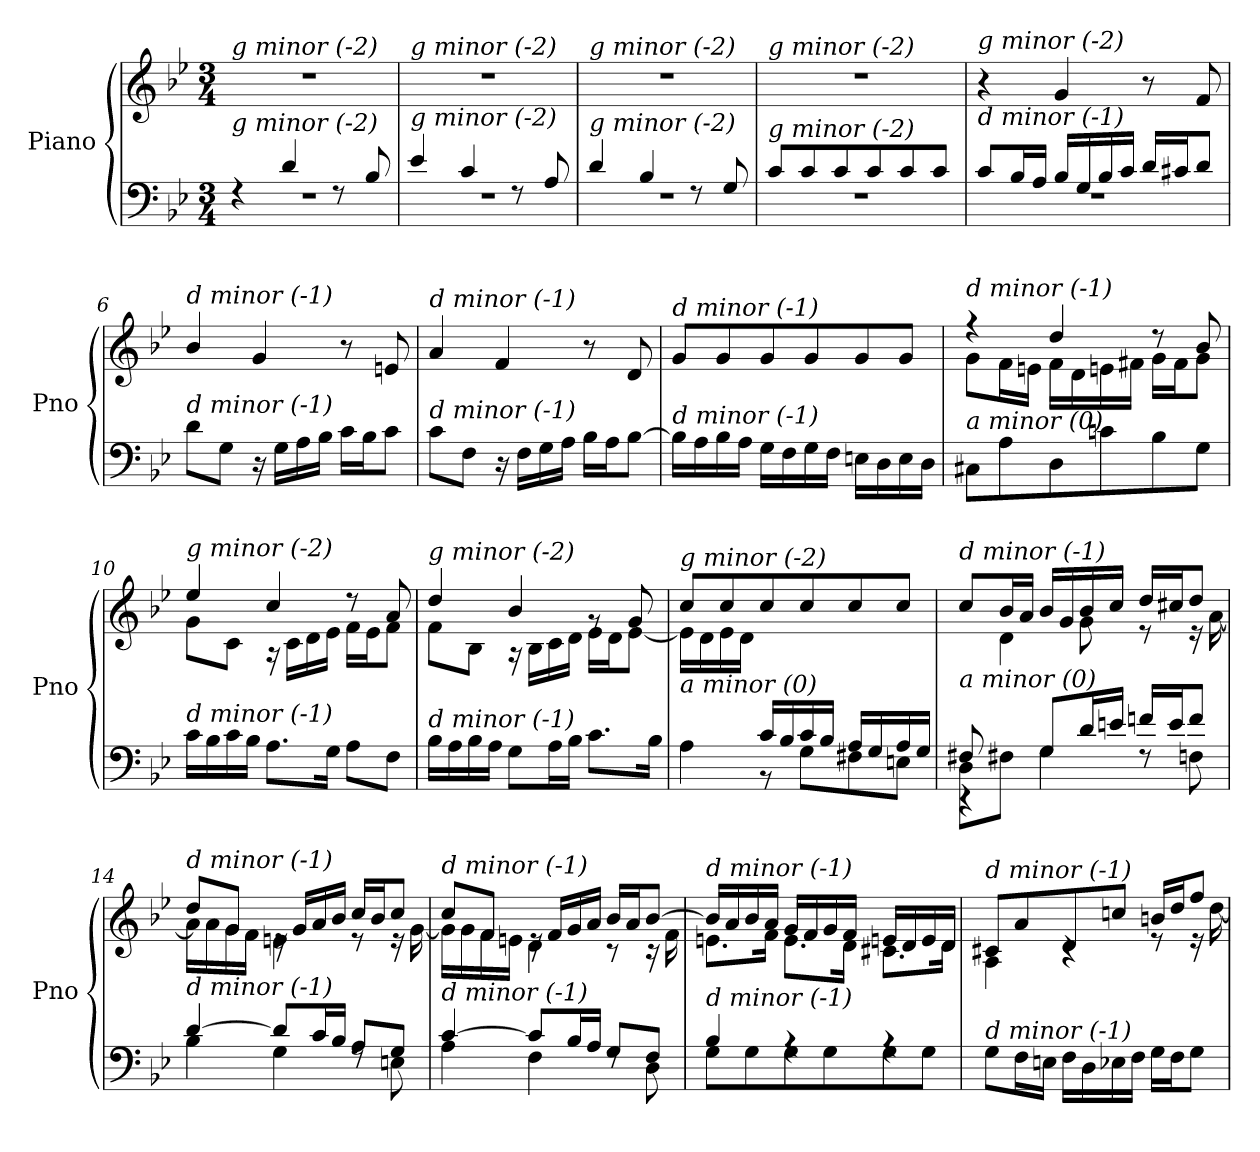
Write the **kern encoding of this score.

**kern	**kern
*part1	*part1
*staff2	*staff1
*I"Piano	*
*I'Pno	*
*clefF4	*clefG2
*k[b-e-]	*k[b-e-]
*M3/4	*M3/4
=1	=1
*^	*
!	!	!LO:TX:i:t=g minor (-2)
!LO:TX:i:t=g minor (-2)	!	!
4rF	2.rF	2.r
4d/	.	.
8rF	.	.
8B-/	.	.
=2	=2	=2
!	!	!LO:TX:i:t=g minor (-2)
!LO:TX:i:t=g minor (-2)	!	!
4e-/	2.rF	2.r
4c/	.	.
8rF	.	.
8A/	.	.
=3	=3	=3
!	!	!LO:TX:i:t=g minor (-2)
!LO:TX:i:t=g minor (-2)	!	!
4d/	2.rF	2.r
4B-/	.	.
8rF	.	.
8G/	.	.
=4	=4	=4
!	!	!LO:TX:i:t=g minor (-2)
!LO:TX:i:t=g minor (-2)	!	!
8c/L	2.rF	2.r
8c/	.	.
8c/	.	.
8c/	.	.
8c/	.	.
8c/J	.	.
=5	=5	=5
!	!	!LO:TX:i:t=g minor (-2)
!LO:TX:i:t=d minor (-1)	!	!
8c/L	2.rF	4r
16B-/L	.	.
16A/JJ	.	.
16B-/LL	.	4g/
16G/	.	.
16B-/	.	.
16c/JJ	.	.
16d/LL	.	8r
16c#X/J	.	.
8d/J	.	8f/
*v	*v	*
=6	=6
!	!LO:TX:i:t=d minor (-1)
!LO:TX:i:t=d minor (-1)	!
8d\L	4b-/
8G\J	.
16r	4g/
16G\LL	.
16A\	.
16B-\JJ	.
16c\LL	8r
16B-\J	.
8c\J	8en/
!!LO:LB:g=z
=7	=7
!	!LO:TX:i:t=d minor (-1)
!LO:TX:i:t=d minor (-1)	!
8c\L	4a/
8F\J	.
16r	4f/
16F\LL	.
16G\	.
16A\JJ	.
16B-\LL	8r
16A\J	.
[8B-\J	8d/
=8	=8
!	!LO:TX:i:t=d minor (-1)
!LO:TX:i:t=d minor (-1)	!
16B-\LL]	8g/L
16A\	.
16B-\	8g/
16A\JJ	.
16G\LL	8g/
16F\	.
16G\	8g/
16F\JJ	.
16En\LL	8g/
16D\	.
16E\	8g/J
16D\JJ	.
=9	=9
*	*^
!	!LO:TX:i:t=d minor (-1)	!
!LO:TX:i:t=a minor (0)	!	!
8C#X\L	4r	8g\L
8A\	.	16f\L
.	.	16en\JJ
8D\	4dd/	16f\LL
.	.	16d\
8cn\	.	16en\
.	.	16f#X\JJ
8B-\	8r	16g\LL
.	.	16f#\J
8G\J	8b-/	8g\J
=10	=10	=10
!	!LO:TX:i:t=g minor (-2)	!
!LO:TX:i:t=d minor (-1)	!	!
16c\LL	4ee-/	8g\L
16B-\	.	.
16c\	.	8c\J
16B-\JJ	.	.
8.A\L	4cc/	16r
.	.	16c\LL
.	.	16d\
16G\Jk	.	16e-\JJ
8A\L	8r	16f\LL
.	.	16e-\J
8F\J	8a/	8f\J
!!LO:LB:g=z	!!
=11	=11	=11
!	!LO:TX:i:t=g minor (-2)	!
!LO:TX:i:t=d minor (-1)	!	!
16B-\LL	4dd/	8f\L
16A\	.	.
16B-\	.	8B-\J
16A\JJ	.	.
8G\L	4b-/	16r
.	.	16B-\LL
16A\L	.	16c\
16B-\JJ	.	16d\JJ
8.c\L	8rg	16e-\LL
.	.	16d\J
.	8g/	[8e-\J
16B-\Jk	.	.
=12	=12	=12
*^	*	*
!	!	!LO:TX:i:t=g minor (-2)	!
!LO:TX:i:t=a minor (0)	!	!	!
4ryy	4A\	8cc/L	16e-\LL]
.	.	.	16d\
.	.	8cc/	16e-\
.	.	.	16d\JJ
16c/LL	8rBB	8cc/	2ryy
16B-/	.	.	.
16c/	8G\L	8cc/	.
16B-/JJ	.	.	.
16A/LL	8F#X\	8cc/	.
16G/	.	.	.
16A/	8En\J	8cc/J	.
16G/JJ	.	.	.
=13	=13	=13	=13
*	*^	*	*
!	!	!	!LO:TX:i:t=d minor (-1)	!
!LO:TX:i:t=a minor (0)	!	!	!	!
8F#X/	8D\L	4rEE	8cc/L	8ryy
2ryy	8F#X\J	.	16b-/L	4d\
.	.	.	16a/JJ	.
.	8G/L	4G\	16b-/LL	.
.	.	.	16g/	.
.	16d/L	.	16b-/	8g\
.	16en/JJ	.	16cc/JJ	.
.	16fn/LL	8rF	16dd/LL	8r
.	16e/J	.	16cc#X/J	.
8ryy	8f/J	8Fn\	8dd/J	16r
.	.	.	.	[16a\
*	*v	*v	*	*
!!LO:LB:g=z	!!
=14	=14	=14	=14
!	!	!LO:TX:i:t=d minor (-1)	!
!LO:TX:i:t=d minor (-1)	!	!	!
[4d/	4B-\	8dd/L	16a\LL]
.	.	.	16a\
.	.	8g/J	16g\
.	.	.	16f\JJ
8d/L]	4G\	16re	4en\
.	.	16g/LL	.
16c/L	.	16a/	.
16B-/JJ	.	16b-/JJ	.
8A/L	8rF	16cc/LL	8r
.	.	16b-/J	.
8G/J	8En\	8cc/J	16r
.	.	.	[16g\
=15	=15	=15	=15
!	!	!LO:TX:i:t=d minor (-1)	!
!LO:TX:i:t=d minor (-1)	!	!	!
[4c/	4A\	8cc/L	16g\LL]
.	.	.	16g\
.	.	8f/J	16f\
.	.	.	16en\JJ
8c/L]	4F\	16re	4d\
.	.	16f/LL	.
16B-/L	.	16g/	.
16A/JJ	.	16a/JJ	.
8G/L	8rF	16b-/LL	8r
.	.	16a/J	.
8F/J	8D\	[8b-/J	16r
.	.	.	16f\
=16	=16	=16	=16
!	!	!LO:TX:i:t=d minor (-1)	!
!LO:TX:i:t=d minor (-1)	!	!	!
4B-/	8G\L	16b-/LL]	8.en\L
.	.	16a/	.
.	8G\	16b-/	.
.	.	16a/JJ	16f\Jk
4rA	8G\	16g/LL	8.e\L
.	.	16f/	.
.	8G\	16g/	.
.	.	16f/JJ	16d\Jk
4rA	8G\	16en/LL	8.c#X\L
.	.	16d/	.
.	8G\J	16e/	.
.	.	16d/JJ	16d\Jk
*v	*v	*	*
=17	=17	=17
!	!LO:TX:i:t=d minor (-1)	!
!LO:TX:i:t=d minor (-1)	!	!
8G\L	8c#X/L	4A\
16F\L	8a/	.
16En\JJ	.	.
16F\LL	8d/	4rc
16D\	.	.
16E-X\	8ccn/J	.
16F\JJ	.	.
16G\LL	16bn/LL	8r
16F\J	16dd/J	.
8G\J	8ff/J	16r
.	.	[16dd\
*	*v	*v
=	=
*-	*-
